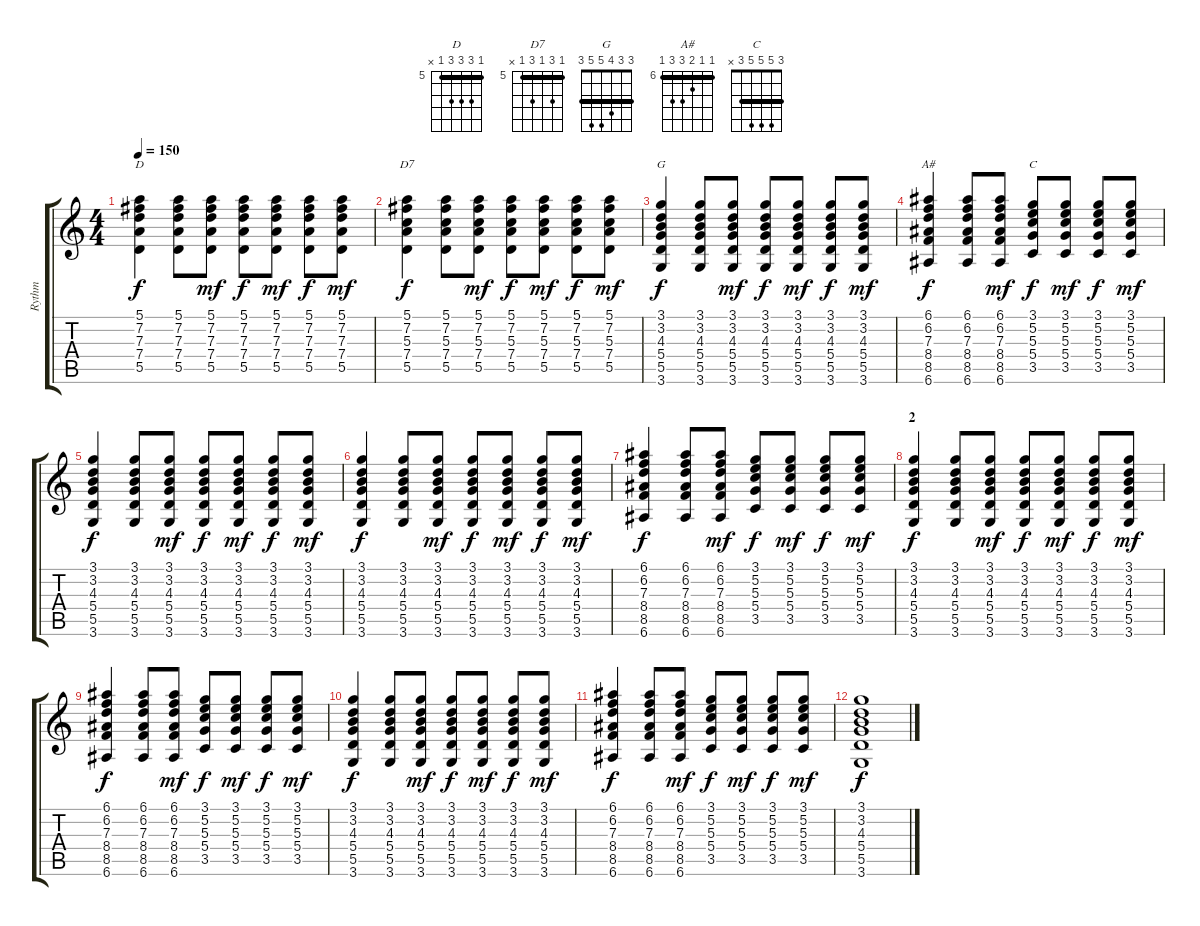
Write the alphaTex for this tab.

\track ("Rythm" "Rythm") {instrument acousticguitarnylon}
\staff {score tabs}
\tuning (E4 B3 G3 D3 A2 E2) {hide}
\chord ("D" 5 7 7 7 5 x) {firstfret 5 barre 5}
\chord ("D7" 5 7 5 7 5 x) {firstfret 5 barre 5}
\chord ("G" 3 3 4 5 5 3) {barre 3}
\chord ("A#" 6 6 7 8 8 6) {firstfret 6 barre 6}
\chord ("C" 3 5 5 5 3 x) {barre 3}
\ts (4 4)
\tempo 150
\clef g2
\ks c
(5.1 7.2 7.3 7.4 5.5).4{ch "D" dy f} (5.1 7.2 7.3 7.4 5.5).8 (5.1 7.2 7.3 7.4 5.5).8{dy mf} (5.1 7.2 7.3 7.4 5.5).8{dy f} (5.1 7.2 7.3 7.4 5.5).8{dy mf} (5.1 7.2 7.3 7.4 5.5).8{dy f} (5.1 7.2 7.3 7.4 5.5).8{dy mf} |
(5.1 7.2 5.3 7.4 5.5).4{ch "D7" dy f} (5.1 7.2 5.3 7.4 5.5).8 (5.1 7.2 5.3 7.4 5.5).8{dy mf} (5.1 7.2 5.3 7.4 5.5).8{dy f} (5.1 7.2 5.3 7.4 5.5).8{dy mf} (5.1 7.2 5.3 7.4 5.5).8{dy f} (5.1 7.2 5.3 7.4 5.5).8{dy mf} |
(3.1 3.2 4.3 5.4 5.5 3.6).4{ch "G" dy f} (3.1 3.2 4.3 5.4 5.5 3.6).8 (3.1 3.2 4.3 5.4 5.5 3.6).8{dy mf} (3.1 3.2 4.3 5.4 5.5 3.6).8{dy f} (3.1 3.2 4.3 5.4 5.5 3.6).8{dy mf} (3.1 3.2 4.3 5.4 5.5 3.6).8{dy f} (3.1 3.2 4.3 5.4 5.5 3.6).8{dy mf} |
(6.1 6.2 7.3 8.4 8.5 6.6).4{ch "A#" dy f} (6.1 6.2 7.3 8.4 8.5 6.6).8 (6.1 6.2 7.3 8.4 8.5 6.6).8{dy mf} (3.1 5.2 5.3 5.4 3.5).8{ch "C" dy f} (3.1 5.2 5.3 5.4 3.5).8{dy mf} (3.1 5.2 5.3 5.4 3.5).8{dy f} (3.1 5.2 5.3 5.4 3.5).8{dy mf} |
(3.1 3.2 4.3 5.4 5.5 3.6).4{dy f} (3.1 3.2 4.3 5.4 5.5 3.6).8 (3.1 3.2 4.3 5.4 5.5 3.6).8{dy mf} (3.1 3.2 4.3 5.4 5.5 3.6).8{dy f} (3.1 3.2 4.3 5.4 5.5 3.6).8{dy mf} (3.1 3.2 4.3 5.4 5.5 3.6).8{dy f} (3.1 3.2 4.3 5.4 5.5 3.6).8{dy mf} |
(3.1 3.2 4.3 5.4 5.5 3.6).4{dy f} (3.1 3.2 4.3 5.4 5.5 3.6).8 (3.1 3.2 4.3 5.4 5.5 3.6).8{dy mf} (3.1 3.2 4.3 5.4 5.5 3.6).8{dy f} (3.1 3.2 4.3 5.4 5.5 3.6).8{dy mf} (3.1 3.2 4.3 5.4 5.5 3.6).8{dy f} (3.1 3.2 4.3 5.4 5.5 3.6).8{dy mf} |
(6.1 6.2 7.3 8.4 8.5 6.6).4{dy f} (6.1 6.2 7.3 8.4 8.5 6.6).8 (6.1 6.2 7.3 8.4 8.5 6.6).8{dy mf} (3.1 5.2 5.3 5.4 3.5).8{dy f} (3.1 5.2 5.3 5.4 3.5).8{dy mf} (3.1 5.2 5.3 5.4 3.5).8{dy f} (3.1 5.2 5.3 5.4 3.5).8{dy mf} |
\section ("" "2")
(3.1 3.2 4.3 5.4 5.5 3.6).4{dy f} (3.1 3.2 4.3 5.4 5.5 3.6).8 (3.1 3.2 4.3 5.4 5.5 3.6).8{dy mf} (3.1 3.2 4.3 5.4 5.5 3.6).8{dy f} (3.1 3.2 4.3 5.4 5.5 3.6).8{dy mf} (3.1 3.2 4.3 5.4 5.5 3.6).8{dy f} (3.1 3.2 4.3 5.4 5.5 3.6).8{dy mf} |
(6.1 6.2 7.3 8.4 8.5 6.6).4{dy f} (6.1 6.2 7.3 8.4 8.5 6.6).8 (6.1 6.2 7.3 8.4 8.5 6.6).8{dy mf} (3.1 5.2 5.3 5.4 3.5).8{dy f} (3.1 5.2 5.3 5.4 3.5).8{dy mf} (3.1 5.2 5.3 5.4 3.5).8{dy f} (3.1 5.2 5.3 5.4 3.5).8{dy mf} |
(3.1 3.2 4.3 5.4 5.5 3.6).4{dy f} (3.1 3.2 4.3 5.4 5.5 3.6).8 (3.1 3.2 4.3 5.4 5.5 3.6).8{dy mf} (3.1 3.2 4.3 5.4 5.5 3.6).8{dy f} (3.1 3.2 4.3 5.4 5.5 3.6).8{dy mf} (3.1 3.2 4.3 5.4 5.5 3.6).8{dy f} (3.1 3.2 4.3 5.4 5.5 3.6).8{dy mf} |
(6.1 6.2 7.3 8.4 8.5 6.6).4{dy f} (6.1 6.2 7.3 8.4 8.5 6.6).8 (6.1 6.2 7.3 8.4 8.5 6.6).8{dy mf} (3.1 5.2 5.3 5.4 3.5).8{dy f} (3.1 5.2 5.3 5.4 3.5).8{dy mf} (3.1 5.2 5.3 5.4 3.5).8{dy f} (3.1 5.2 5.3 5.4 3.5).8{dy mf} |
(3.1 3.2 4.3 5.4 5.5 3.6).1{dy f}
